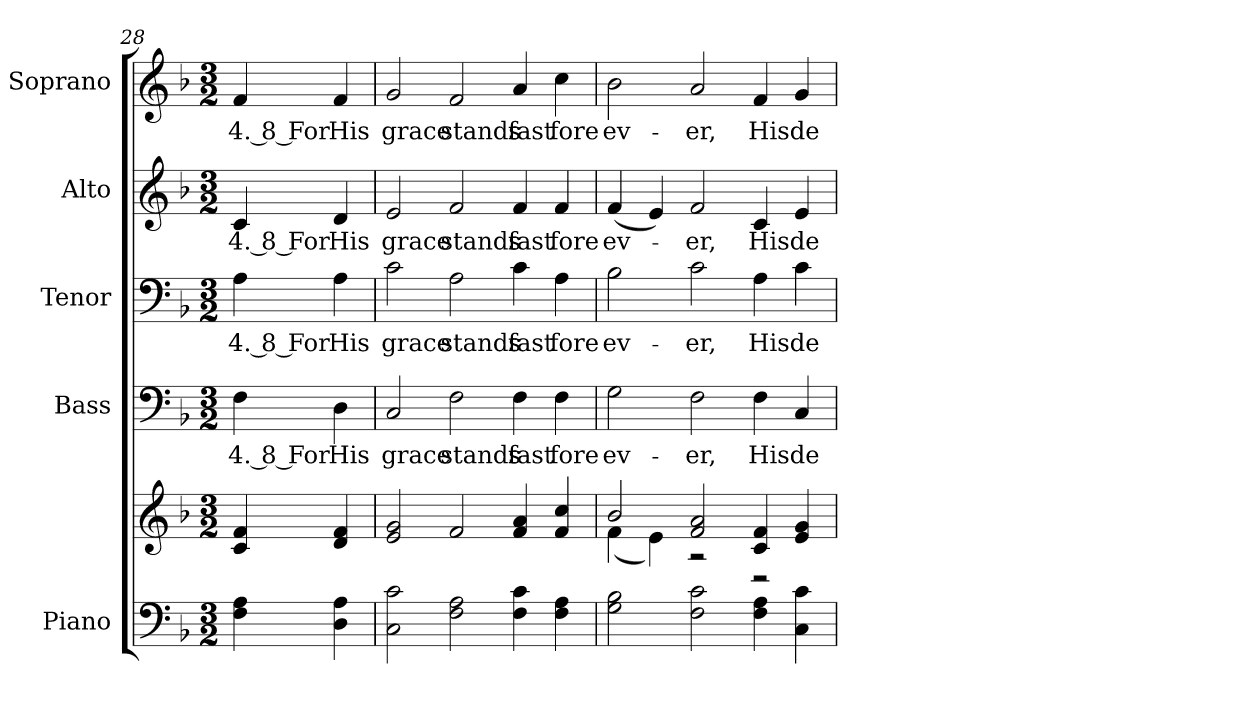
**kern	**kern	**kern	**text	**kern	**text	**kern	**text	**kern	**text
*part5	*part5	*part4	*part4	*part3	*part3	*part2	*part2	*part1	*part1
*staff6	*staff5	*staff4	*staff4	*staff3	*staff3	*staff2	*staff2	*staff1	*staff1
*I"Piano	*	*I"Bass	*	*I"Tenor	*	*I"Alto	*	*I"Soprano	*
*I'Pno.	*	*I'B.	*	*I'T.	*	*I'A.	*	*I'S.	*
*clefF4	*clefG2	*clefF4	*	*clefF4	*	*clefG2	*	*clefG2	*
*k[b-]	*k[b-]	*k[b-]	*	*k[b-]	*	*k[b-]	*	*k[b-]	*
*F:	*F:	*F:	*	*F:	*	*F:	*	*F:	*
*M3/2	*M3/2	*M3/2	*	*M3/2	*	*M3/2	*	*M3/2	*
=28	=28	=28	=28	=28	=28	=28	=28	=28	=28
!	!	!	!LO:LY:b:color=#000000	!	!	!	!	!	!
!	!	!	!	!	!LO:LY:b:color=#000000	!	!	!	!
!	!	!	!	!	!	!	!LO:LY:b:color=#000000	!	!
!	!	!	!	!	!	!	!	!	!LO:LY:b:color=#000000
4Fi\ 4Ai	4ci/ 4fi	4Fi\	4. 8 For	4Ai\	4. 8 For	4ci/	4. 8 For	4fi/	4. 8 For
!	!	!	!LO:LY:b:color=#000000	!	!	!	!	!	!
!	!	!	!	!	!LO:LY:b:color=#000000	!	!	!	!
!	!	!	!	!	!	!	!LO:LY:b:color=#000000	!	!
!	!	!	!	!	!	!	!	!	!LO:LY:b:color=#000000
4Di\ 4Ai	4di/ 4fi	4Di\	His	4Ai\	His	4di/	His	4fi/	His
!!LO:PB:g=z
=29	=29	=29	=29	=29	=29	=29	=29	=29	=29
!	!	!	!LO:LY:b:color=#000000	!	!	!	!	!	!
!	!	!	!	!	!LO:LY:b:color=#000000	!	!	!	!
!	!	!	!	!	!	!	!LO:LY:b:color=#000000	!	!
!	!	!	!	!	!	!	!	!	!LO:LY:b:color=#000000
2Ci\ 2ci	2ei/ 2gi	2Ci/	grace	2ci\	grace	2ei/	grace	2gi/	grace
!	!	!	!LO:LY:b:color=#000000	!	!	!	!	!	!
!	!	!	!	!	!LO:LY:b:color=#000000	!	!	!	!
!	!	!	!	!	!	!	!LO:LY:b:color=#000000	!	!
!	!	!	!	!	!	!	!	!	!LO:LY:b:color=#000000
2Fi\ 2Ai	2fi/	2Fi\	stands	2Ai\	stands	2fi/	stands	2fi/	stands
!	!	!	!LO:LY:b:color=#000000	!	!	!	!	!	!
!	!	!	!	!	!LO:LY:b:color=#000000	!	!	!	!
!	!	!	!	!	!	!	!LO:LY:b:color=#000000	!	!
!	!	!	!	!	!	!	!	!	!LO:LY:b:color=#000000
4Fi\ 4ci	4fi/ 4ai	4Fi\	fast	4ci\	fast	4fi/	fast	4ai/	fast
!	!	!	!LO:LY:b:color=#000000	!	!	!	!	!	!
!	!	!	!	!	!LO:LY:b:color=#000000	!	!	!	!
!	!	!	!	!	!	!	!LO:LY:b:color=#000000	!	!
!	!	!	!	!	!	!	!	!	!LO:LY:b:color=#000000
4Fi\ 4Ai	4fi/ 4cci	4Fi\	fore	4Ai\	fore	4fi/	fore	4cci\	fore
=30	=30	=30	=30	=30	=30	=30	=30	=30	=30
*	*^	*	*	*	*	*	*	*	*
!	!	!	!	!LO:LY:b:color=#000000	!	!	!	!	!	!
!	!	!	!	!	!	!LO:LY:b:color=#000000	!	!	!	!
!	!	!	!	!	!	!	!	!LO:LY:b:color=#000000	!	!
!	!	!	!	!	!	!	!	!	!	!LO:LY:b:color=#000000
2Gi\ 2B-i	2b-i/	(4fi\	2Gi\	ev-	2B-i\	ev-	(4fi/	ev-	2b-i\	ev-
.	.	4ei\)	.	.	.	.	4ei/)	.	.	.
!	!	!	!	!LO:LY:b:color=#000000	!	!	!	!	!	!
!	!	!	!	!	!	!LO:LY:b:color=#000000	!	!	!	!
!	!	!	!	!	!	!	!	!LO:LY:b:color=#000000	!	!
!	!	!	!	!	!	!	!	!	!	!LO:LY:b:color=#000000
2Fi\ 2ci	2fi/ 2ai	2r	2Fi\	-er,	2ci\	-er,	2fi/	-er,	2ai/	-er,
!	!	!	!	!LO:LY:b:color=#000000	!	!	!	!	!	!
!	!	!	!	!	!	!LO:LY:b:color=#000000	!	!	!	!
!	!	!	!	!	!	!	!	!LO:LY:b:color=#000000	!	!
!	!	!	!	!	!	!	!	!	!	!LO:LY:b:color=#000000
4Fi\ 4Ai	4ci/ 4fi	2r	4Fi\	His	4Ai\	His	4ci/	His	4fi/	His
!	!	!	!	!LO:LY:b:color=#000000	!	!	!	!	!	!
!	!	!	!	!	!	!LO:LY:b:color=#000000	!	!	!	!
!	!	!	!	!	!	!	!	!LO:LY:b:color=#000000	!	!
!	!	!	!	!	!	!	!	!	!	!LO:LY:b:color=#000000
4Ci\ 4ci	4ei/ 4gi	.	4Ci/	de-	4ci\	de-	4ei/	de-	4gi/	de-
*	*v	*v	*	*	*	*	*	*	*	*
=	=	=	=	=	=	=	=	=	=
*-	*-	*-	*-	*-	*-	*-	*-	*-	*-
